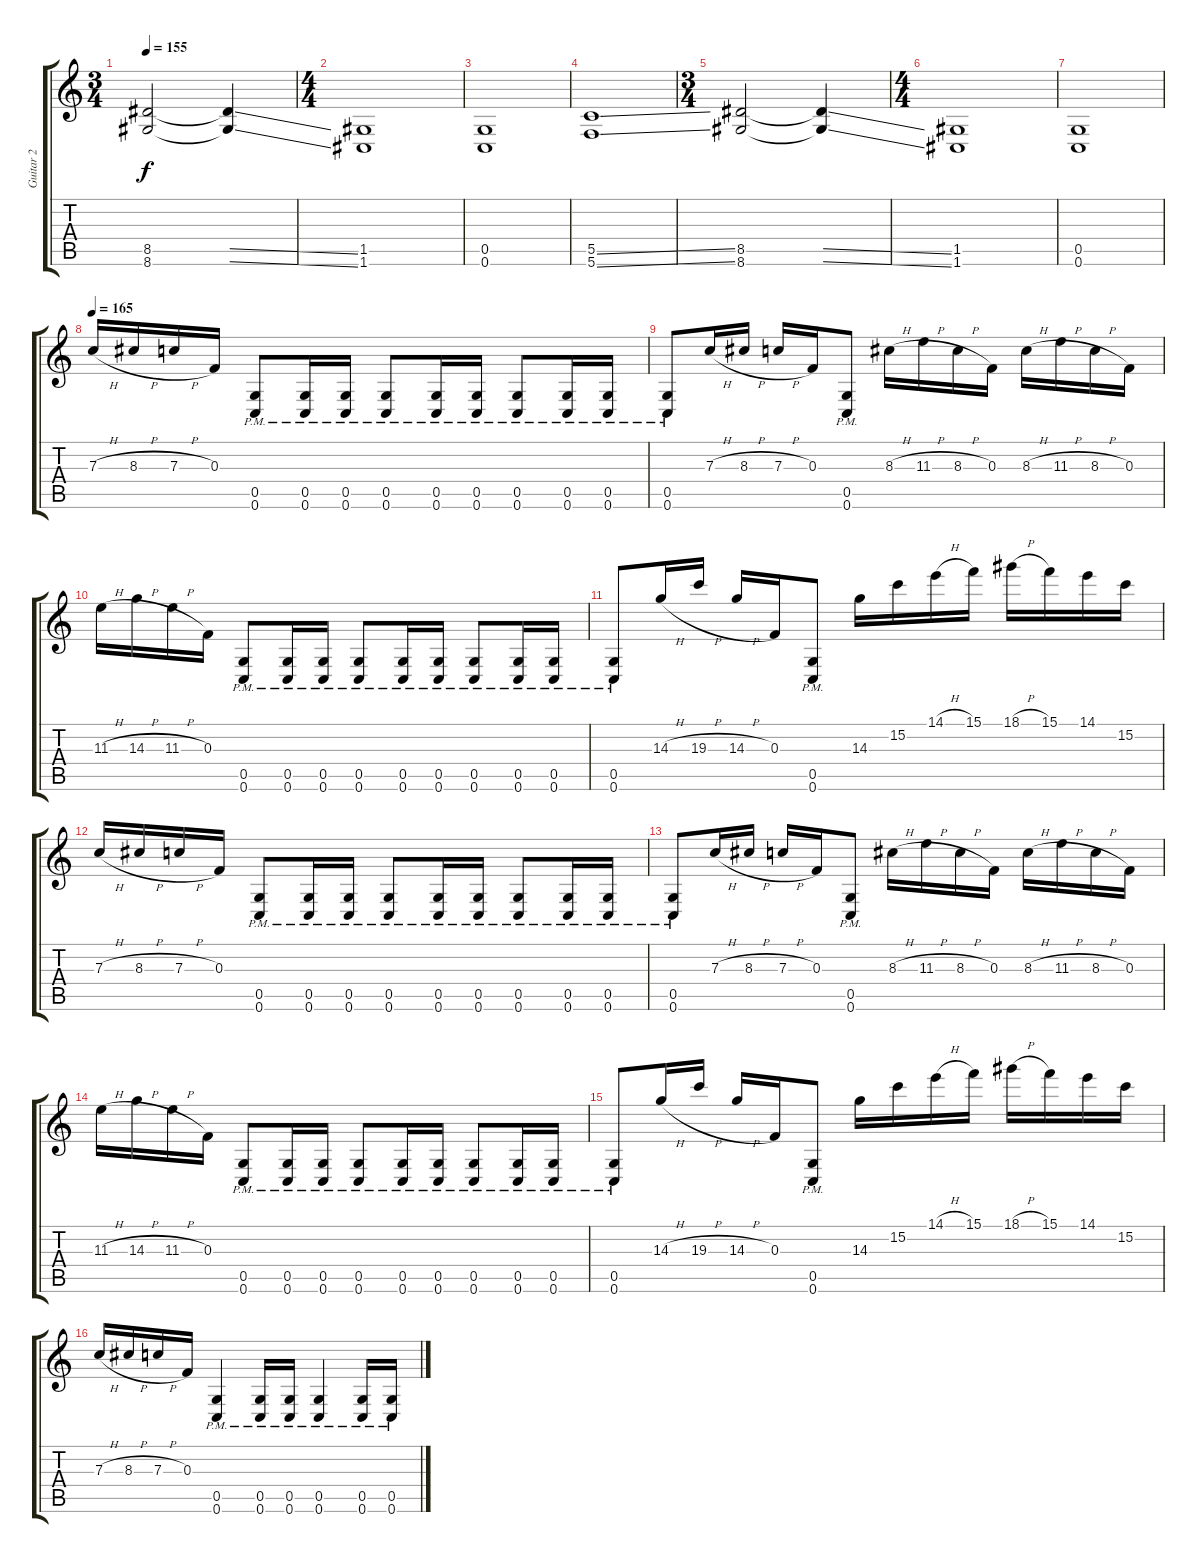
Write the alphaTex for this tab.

\track ("Guitar 2" "Guitar 2") {instrument distortionguitar}
\staff {score tabs}
\tuning (D4 A3 F3 C3 G2 C2) {hide}
\ts (3 4)
\tempo 155
\clef g2
\ks c
(8.5 8.6).2{dy f} (8.5{ss t} 8.6{ss t}).4 |
\ts (4 4)
(1.5 1.6).1 |
(0.5 0.6).1 |
(5.5{ss} 5.6{ss}).1 |
\ts (3 4)
(8.5 8.6).2 (8.5{ss t} 8.6{ss t}).4 |
\ts (4 4)
(1.5 1.6).1 |
(0.5 0.6).1 |
\tempo 165
7.3{h}.16 8.3{h}.16 7.3{h}.16 0.3.16 (0.5{pm} 0.6{pm}).8 (0.5{pm} 0.6{pm}).16 (0.5{pm} 0.6{pm}).16 (0.5{pm} 0.6{pm}).8 (0.5{pm} 0.6{pm}).16 (0.5{pm} 0.6{pm}).16 (0.5{pm} 0.6{pm}).8 (0.5{pm} 0.6{pm}).16 (0.5{pm} 0.6{pm}).16 |
(0.5{pm} 0.6{pm}).8 7.3{h}.16 8.3{h}.16 7.3{h}.16 0.3.16 (0.5{pm} 0.6{pm}).8 8.3{h}.16 11.3{h}.16 8.3{h}.16 0.3.16 8.3{h}.16 11.3{h}.16 8.3{h}.16 0.3.16 |
11.3{h}.16 14.3{h}.16 11.3{h}.16 0.3.16 (0.5{pm} 0.6{pm}).8 (0.5{pm} 0.6{pm}).16 (0.5{pm} 0.6{pm}).16 (0.5{pm} 0.6{pm}).8 (0.5{pm} 0.6{pm}).16 (0.5{pm} 0.6{pm}).16 (0.5{pm} 0.6{pm}).8 (0.5{pm} 0.6{pm}).16 (0.5{pm} 0.6{pm}).16 |
(0.5{pm} 0.6{pm}).8 14.3{h}.16 19.3{h}.16 14.3{h}.16 0.3.16 (0.5{pm} 0.6{pm}).8 14.3.16 15.2.16 14.1{h}.16 15.1.16 18.1{h}.16 15.1.16 14.1.16 15.2.16 |
7.3{h}.16 8.3{h}.16 7.3{h}.16 0.3.16 (0.5{pm} 0.6{pm}).8 (0.5{pm} 0.6{pm}).16 (0.5{pm} 0.6{pm}).16 (0.5{pm} 0.6{pm}).8 (0.5{pm} 0.6{pm}).16 (0.5{pm} 0.6{pm}).16 (0.5{pm} 0.6{pm}).8 (0.5{pm} 0.6{pm}).16 (0.5{pm} 0.6{pm}).16 |
(0.5{pm} 0.6{pm}).8 7.3{h}.16 8.3{h}.16 7.3{h}.16 0.3.16 (0.5{pm} 0.6{pm}).8 8.3{h}.16 11.3{h}.16 8.3{h}.16 0.3.16 8.3{h}.16 11.3{h}.16 8.3{h}.16 0.3.16 |
11.3{h}.16 14.3{h}.16 11.3{h}.16 0.3.16 (0.5{pm} 0.6{pm}).8 (0.5{pm} 0.6{pm}).16 (0.5{pm} 0.6{pm}).16 (0.5{pm} 0.6{pm}).8 (0.5{pm} 0.6{pm}).16 (0.5{pm} 0.6{pm}).16 (0.5{pm} 0.6{pm}).8 (0.5{pm} 0.6{pm}).16 (0.5{pm} 0.6{pm}).16 |
(0.5{pm} 0.6{pm}).8 14.3{h}.16 19.3{h}.16 14.3{h}.16 0.3.16 (0.5{pm} 0.6{pm}).8 14.3.16 15.2.16 14.1{h}.16 15.1.16 18.1{h}.16 15.1.16 14.1.16 15.2.16 |
7.3{h}.16 8.3{h}.16 7.3{h}.16 0.3.16 (0.5{pm} 0.6{pm}).4 (0.5{pm} 0.6{pm}).16 (0.5{pm} 0.6{pm}).16 (0.5{pm} 0.6{pm}).4 (0.5{pm} 0.6{pm}).16 (0.5{pm} 0.6{pm}).16
